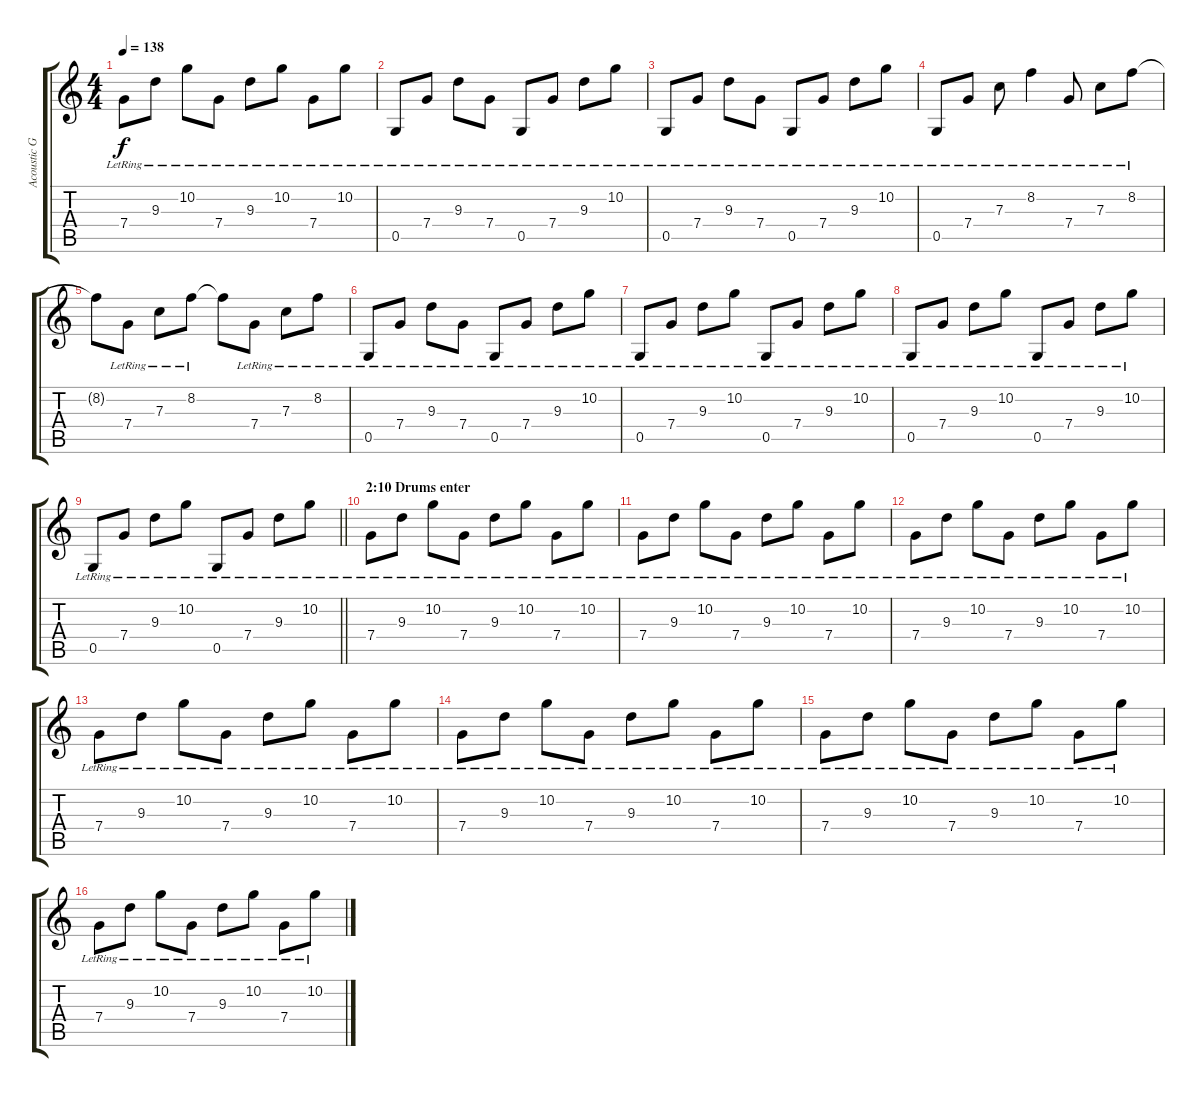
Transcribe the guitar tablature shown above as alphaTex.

\track ("Acoustic Guitar" "Acoustic G") {instrument acousticguitarsteel}
\staff {score tabs}
\tuning (D4 A3 F3 C3 G2 D2) {hide}
\ts (4 4)
\tempo 138
\clef g2
\ks c
7.4{lr}.8{dy f} 9.3{lr}.8 10.2{lr}.8 7.4{lr}.8 9.3{lr}.8 10.2{lr}.8 7.4{lr}.8 10.2{lr}.8 |
0.5{lr}.8 7.4{lr}.8 9.3{lr}.8 7.4{lr}.8 0.5{lr}.8 7.4{lr}.8 9.3{lr}.8 10.2{lr}.8 |
0.5{lr}.8 7.4{lr}.8 9.3{lr}.8 7.4{lr}.8 0.5{lr}.8 7.4{lr}.8 9.3{lr}.8 10.2{lr}.8 |
0.5{lr}.8 7.4{lr}.8 7.3{lr}.8 8.2{lr}.4 7.4{lr}.8 7.3{lr}.8 8.2{lr}.8 |
8.2{t}.8 7.4{lr}.8 7.3{lr}.8 8.2{lr}.8 8.2{t}.8 7.4{lr}.8 7.3{lr}.8 8.2{lr}.8 |
0.5{lr}.8 7.4{lr}.8 9.3{lr}.8 7.4{lr}.8 0.5{lr}.8 7.4{lr}.8 9.3{lr}.8 10.2{lr}.8 |
0.5{lr}.8 7.4{lr}.8 9.3{lr}.8 10.2{lr}.8 0.5{lr}.8 7.4{lr}.8 9.3{lr}.8 10.2{lr}.8 |
0.5{lr}.8 7.4{lr}.8 9.3{lr}.8 10.2{lr}.8 0.5{lr}.8 7.4{lr}.8 9.3{lr}.8 10.2{lr}.8 |
\barLineRight lightlight
0.5{lr}.8 7.4{lr}.8 9.3{lr}.8 10.2{lr}.8 0.5{lr}.8 7.4{lr}.8 9.3{lr}.8 10.2{lr}.8 |
\section ("" "2:10 Drums enter")
7.4{lr}.8 9.3{lr}.8 10.2{lr}.8 7.4{lr}.8 9.3{lr}.8 10.2{lr}.8 7.4{lr}.8 10.2{lr}.8 |
7.4{lr}.8 9.3{lr}.8 10.2{lr}.8 7.4{lr}.8 9.3{lr}.8 10.2{lr}.8 7.4{lr}.8 10.2{lr}.8 |
7.4{lr}.8 9.3{lr}.8 10.2{lr}.8 7.4{lr}.8 9.3{lr}.8 10.2{lr}.8 7.4{lr}.8 10.2{lr}.8 |
7.4{lr}.8 9.3{lr}.8 10.2{lr}.8 7.4{lr}.8 9.3{lr}.8 10.2{lr}.8 7.4{lr}.8 10.2{lr}.8 |
7.4{lr}.8 9.3{lr}.8 10.2{lr}.8 7.4{lr}.8 9.3{lr}.8 10.2{lr}.8 7.4{lr}.8 10.2{lr}.8 |
7.4{lr}.8 9.3{lr}.8 10.2{lr}.8 7.4{lr}.8 9.3{lr}.8 10.2{lr}.8 7.4{lr}.8 10.2{lr}.8 |
7.4{lr}.8 9.3{lr}.8 10.2{lr}.8 7.4{lr}.8 9.3{lr}.8 10.2{lr}.8 7.4{lr}.8 10.2{lr}.8
